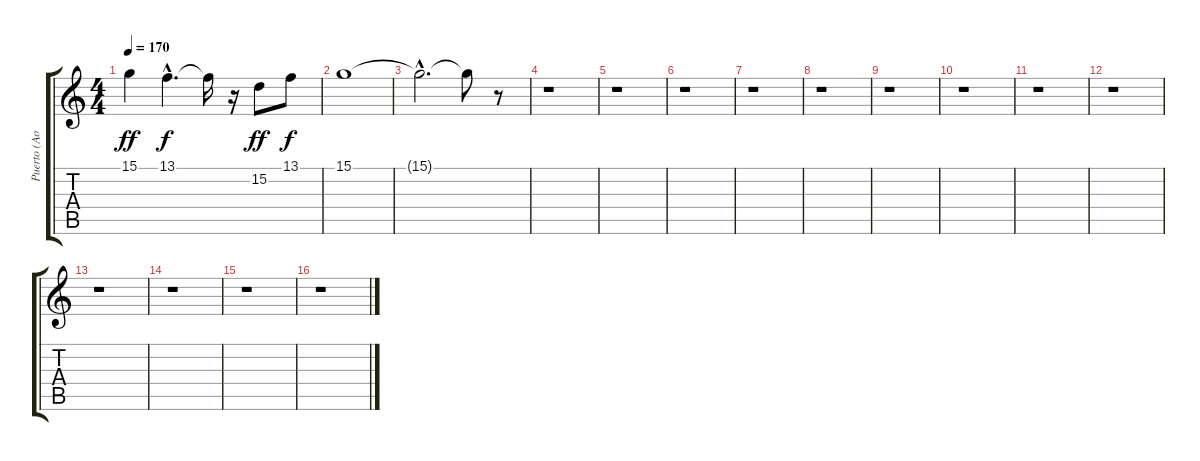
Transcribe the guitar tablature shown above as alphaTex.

\track ("Puerto (Aoshi)" "Puerto (Ao") {instrument stringensemble1}
\staff {score tabs}
\tuning (E4 B3 G3 D3 A2 E2) {hide}
\ts (4 4)
\tempo 170
\clef g2
\ks c
15.1.4{dy ff} 13.1{hac}.4{d dy f} 13.1{t}.16 r.16 15.2.8{dy ff} 13.1.8{dy f} |
15.1.1 |
15.1{hac t}.2{d} 15.1{t}.8 r.8 |
r.1 |
r.1 |
r.1 |
r.1 |
r.1 |
r.1 |
r.1 |
r.1 |
r.1 |
r.1 |
r.1 |
r.1 |
r.1
